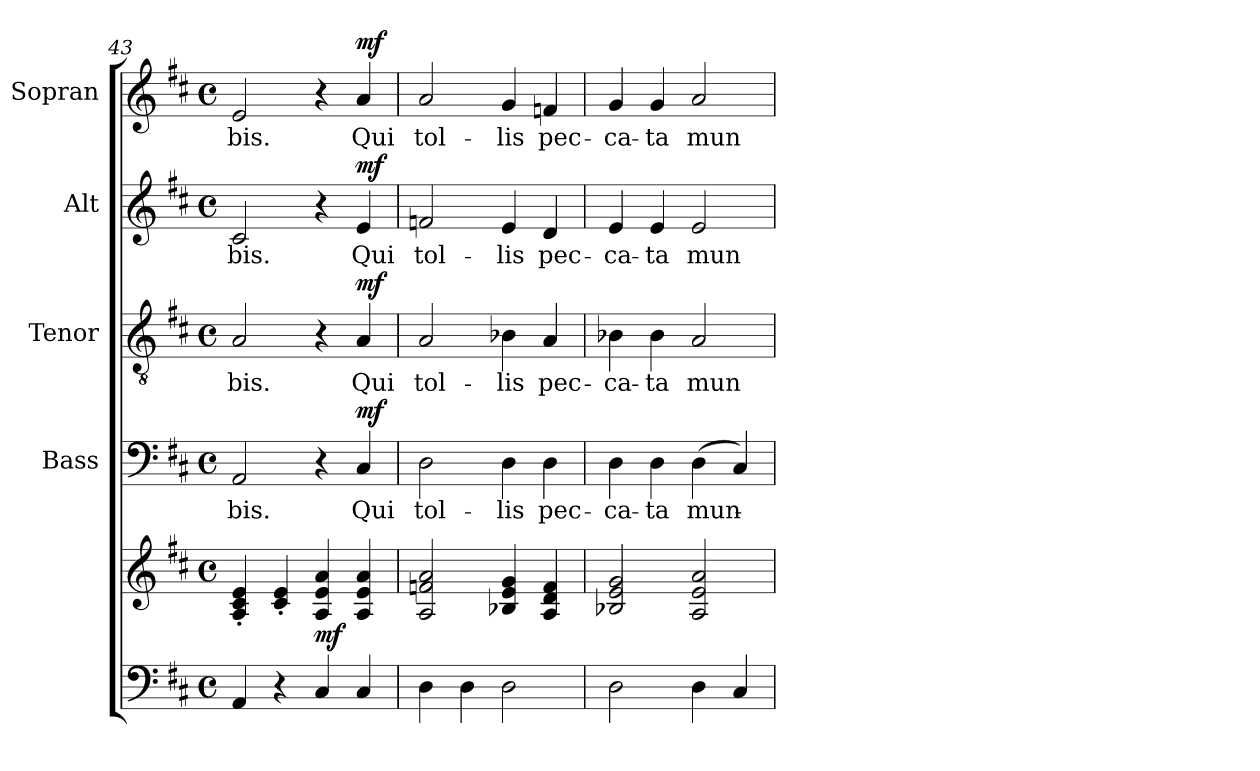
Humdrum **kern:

**kern	**kern	**dynam	**kern	**text	**dynam	**kern	**text	**dynam	**kern	**text	**dynam	**kern	**text	**dynam
*part5	*part5	*part5	*part4	*part4	*part4	*part3	*part3	*part3	*part2	*part2	*part2	*part1	*part1	*part1
*staff6	*staff5	*staff5/6	*staff4	*staff4	*staff4	*staff3	*staff3	*staff3	*staff2	*staff2	*staff2	*staff1	*staff1	*staff1
*	*	*	*I"Bass	*	*	*I"Tenor	*	*	*I"Alt	*	*	*I"Sopran	*	*
*	*	*	*I'B.	*	*	*I'T.	*	*	*I'A.	*	*	*I'S.	*	*
*clefF4	*clefG2	*	*clefF4	*	*	*clefGv2	*	*	*clefG2	*	*	*clefG2	*	*
*k[f#c#]	*k[f#c#]	*	*k[f#c#]	*	*	*k[f#c#]	*	*	*k[f#c#]	*	*	*k[f#c#]	*	*
*D:	*D:	*	*D:	*	*	*D:	*	*	*D:	*	*	*D:	*	*
*M4/4	*M4/4	*	*M4/4	*	*	*M4/4	*	*	*M4/4	*	*	*M4/4	*	*
*met(c)	*met(c)	*	*met(c)	*	*	*met(c)	*	*	*met(c)	*	*	*met(c)	*	*
=43	=43	=43	=43	=43	=43	=43	=43	=43	=43	=43	=43	=43	=43	=43
!	!	!	!	!LO:LY:b	!	!	!LO:LY:b	!	!	!LO:LY:b	!	!	!LO:LY:b	!
4AA/	4A/'< 4c#/'< 4e/'<	.	2AA/	-bis.	.	2A/	-bis.	.	2c#/	-bis.	.	2e/	-bis.	.
4r	4c#/'< 4e/'<	.	.	.	.	.	.	.	.	.	.	.	.	.
!	!	!LO:DY:b	!	!	!	!	!	!	!	!	!	!	!	!
4C#/	4A/ 4e/ 4a/	mf	4r	.	.	4r	.	.	4r	.	.	4r	.	.
!	!	!	!	!LO:LY:b	!LO:DY:a	!	!LO:LY:b	!LO:DY:a	!	!LO:LY:b	!LO:DY:a	!	!LO:LY:b	!LO:DY:a
4C#/	4A/ 4e/ 4a/	.	4C#/	Qui	mf	4A/	Qui	mf	4e/	Qui	mf	4a/	Qui	mf
=44	=44	=44	=44	=44	=44	=44	=44	=44	=44	=44	=44	=44	=44	=44
!	!	!	!	!LO:LY:b	!	!	!LO:LY:b	!	!	!LO:LY:b	!	!	!LO:LY:b	!
4D\	2A/ 2fn/ 2a/	.	2D\	tol-	.	2A/	tol-	.	2fn/	tol-	.	2a/	tol-	.
4D\	.	.	.	.	.	.	.	.	.	.	.	.	.	.
!	!	!	!	!LO:LY:b	!	!	!LO:LY:b	!	!	!LO:LY:b	!	!	!LO:LY:b	!
2D\	4B-X/ 4e/ 4g/	.	4D\	-lis	.	4B-X\	-lis	.	4e/	-lis	.	4g/	-lis	.
!	!	!	!	!LO:LY:b	!	!	!LO:LY:b	!	!	!LO:LY:b	!	!	!LO:LY:b	!
.	4A/ 4d/ 4f/	.	4D\	pec-	.	4A/	pec-	.	4d/	pec-	.	4fn/	pec-	.
=45	=45	=45	=45	=45	=45	=45	=45	=45	=45	=45	=45	=45	=45	=45
!	!	!	!	!LO:LY:b	!	!	!LO:LY:b	!	!	!LO:LY:b	!	!	!LO:LY:b	!
2D\	2B-X/ 2e/ 2g/	.	4D\	-ca-	.	4B-X\	-ca-	.	4e/	-ca-	.	4g/	-ca-	.
!	!	!	!	!LO:LY:b	!	!	!LO:LY:b	!	!	!LO:LY:b	!	!	!LO:LY:b	!
.	.	.	4D\	-ta	.	4B-\	-ta	.	4e/	-ta	.	4g/	-ta	.
!	!	!	!	!LO:LY:b	!	!	!LO:LY:b	!	!	!LO:LY:b	!	!	!LO:LY:b	!
4D\	2A/ 2e/ 2a/	.	(>4D\	mun-	.	2A/	mun-	.	2e/	mun-	.	2a/	mun-	.
4C#/	.	.	4C#/)	.	.	.	.	.	.	.	.	.	.	.
=	=	=	=	=	=	=	=	=	=	=	=	=	=	=
*-	*-	*-	*-	*-	*-	*-	*-	*-	*-	*-	*-	*-	*-	*-
